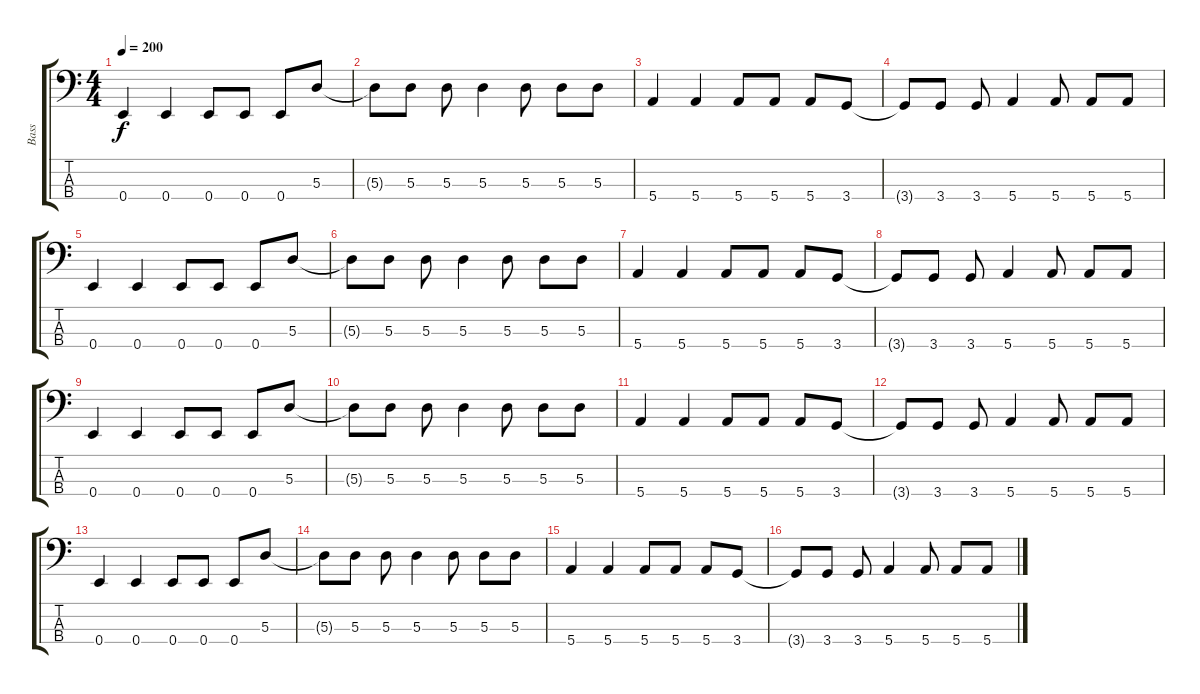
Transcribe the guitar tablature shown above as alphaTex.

\track ("Bass" "Bass") {instrument electricbasspick}
\staff {score tabs}
\tuning (G2 D2 A1 E1) {hide}
\ts (4 4)
\tempo 200
\clef f4
\ks c
0.4.4{dy f} 0.4.4 0.4.8 0.4.8 0.4.8 5.3.8 |
5.3{t}.8 5.3.8 5.3.8 5.3.4 5.3.8 5.3.8 5.3.8 |
5.4.4 5.4.4 5.4.8 5.4.8 5.4.8 3.4.8 |
3.4{t}.8 3.4.8 3.4.8 5.4.4 5.4.8 5.4.8 5.4.8 |
0.4.4 0.4.4 0.4.8 0.4.8 0.4.8 5.3.8 |
5.3{t}.8 5.3.8 5.3.8 5.3.4 5.3.8 5.3.8 5.3.8 |
5.4.4 5.4.4 5.4.8 5.4.8 5.4.8 3.4.8 |
3.4{t}.8 3.4.8 3.4.8 5.4.4 5.4.8 5.4.8 5.4.8 |
0.4.4 0.4.4 0.4.8 0.4.8 0.4.8 5.3.8 |
5.3{t}.8 5.3.8 5.3.8 5.3.4 5.3.8 5.3.8 5.3.8 |
5.4.4 5.4.4 5.4.8 5.4.8 5.4.8 3.4.8 |
3.4{t}.8 3.4.8 3.4.8 5.4.4 5.4.8 5.4.8 5.4.8 |
0.4.4 0.4.4 0.4.8 0.4.8 0.4.8 5.3.8 |
5.3{t}.8 5.3.8 5.3.8 5.3.4 5.3.8 5.3.8 5.3.8 |
5.4.4 5.4.4 5.4.8 5.4.8 5.4.8 3.4.8 |
3.4{t}.8 3.4.8 3.4.8 5.4.4 5.4.8 5.4.8 5.4.8
